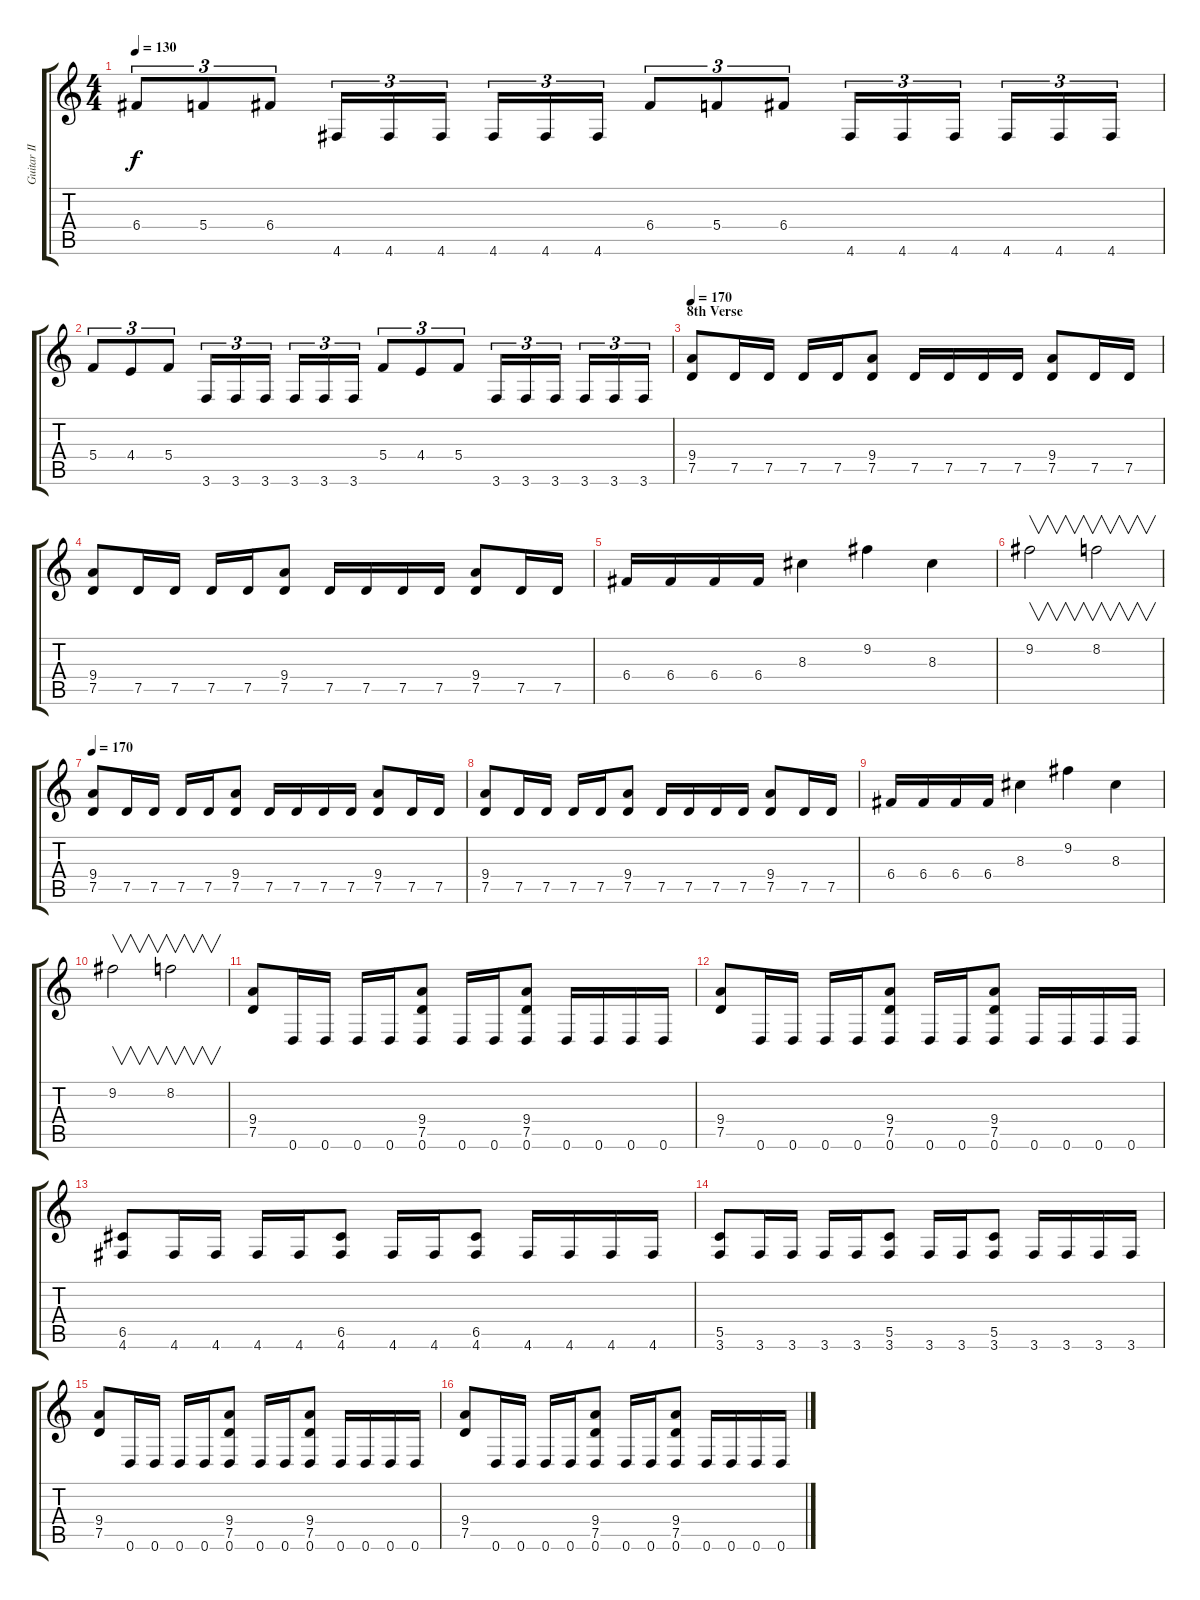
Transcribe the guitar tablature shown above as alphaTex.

\track ("Guitar II" "Guitar II") {instrument distortionguitar}
\staff {score tabs}
\tuning (D4 A3 F3 C3 G2 D2) {hide}
\ts (4 4)
\tempo 130
\clef g2
\ks c
6.4.8{tu (3 2) dy f} 5.4.8{tu (3 2)} 6.4.8{tu (3 2)} 4.6.16{tu (3 2)} 4.6.16{tu (3 2)} 4.6.16{tu (3 2)} 4.6.16{tu (3 2)} 4.6.16{tu (3 2)} 4.6.16{tu (3 2)} 6.4.8{tu (3 2)} 5.4.8{tu (3 2)} 6.4.8{tu (3 2)} 4.6.16{tu (3 2)} 4.6.16{tu (3 2)} 4.6.16{tu (3 2)} 4.6.16{tu (3 2)} 4.6.16{tu (3 2)} 4.6.16{tu (3 2)} |
5.4.8{tu (3 2)} 4.4.8{tu (3 2)} 5.4.8{tu (3 2)} 3.6.16{tu (3 2)} 3.6.16{tu (3 2)} 3.6.16{tu (3 2)} 3.6.16{tu (3 2)} 3.6.16{tu (3 2)} 3.6.16{tu (3 2)} 5.4.8{tu (3 2)} 4.4.8{tu (3 2)} 5.4.8{tu (3 2)} 3.6.16{tu (3 2)} 3.6.16{tu (3 2)} 3.6.16{tu (3 2)} 3.6.16{tu (3 2)} 3.6.16{tu (3 2)} 3.6.16{tu (3 2)} |
\section ("" "8th Verse")
\tempo 170
(9.4 7.5).8 7.5.16 7.5.16 7.5.16 7.5.16 (9.4 7.5).8 7.5.16 7.5.16 7.5.16 7.5.16 (9.4 7.5).8 7.5.16 7.5.16 |
(9.4 7.5).8 7.5.16 7.5.16 7.5.16 7.5.16 (9.4 7.5).8 7.5.16 7.5.16 7.5.16 7.5.16 (9.4 7.5).8 7.5.16 7.5.16 |
6.4.16 6.4.16 6.4.16 6.4.16 8.3.4 9.2.4 8.3.4 |
9.2.2{v} 8.2.2{v} |
\tempo 170
(9.4 7.5).8 7.5.16 7.5.16 7.5.16 7.5.16 (9.4 7.5).8 7.5.16 7.5.16 7.5.16 7.5.16 (9.4 7.5).8 7.5.16 7.5.16 |
(9.4 7.5).8 7.5.16 7.5.16 7.5.16 7.5.16 (9.4 7.5).8 7.5.16 7.5.16 7.5.16 7.5.16 (9.4 7.5).8 7.5.16 7.5.16 |
6.4.16 6.4.16 6.4.16 6.4.16 8.3.4 9.2.4 8.3.4 |
9.2.2{v} 8.2.2{v} |
(9.4 7.5).8 0.6.16 0.6.16 0.6.16 0.6.16 (9.4 7.5 0.6).8 0.6.16 0.6.16 (9.4 7.5 0.6).8 0.6.16 0.6.16 0.6.16 0.6.16 |
(9.4 7.5).8 0.6.16 0.6.16 0.6.16 0.6.16 (9.4 7.5 0.6).8 0.6.16 0.6.16 (9.4 7.5 0.6).8 0.6.16 0.6.16 0.6.16 0.6.16 |
(6.5 4.6).8 4.6.16 4.6.16 4.6.16 4.6.16 (6.5 4.6).8 4.6.16 4.6.16 (6.5 4.6).8 4.6.16 4.6.16 4.6.16 4.6.16 |
(5.5 3.6).8 3.6.16 3.6.16 3.6.16 3.6.16 (5.5 3.6).8 3.6.16 3.6.16 (5.5 3.6).8 3.6.16 3.6.16 3.6.16 3.6.16 |
(9.4 7.5).8 0.6.16 0.6.16 0.6.16 0.6.16 (9.4 7.5 0.6).8 0.6.16 0.6.16 (9.4 7.5 0.6).8 0.6.16 0.6.16 0.6.16 0.6.16 |
(9.4 7.5).8 0.6.16 0.6.16 0.6.16 0.6.16 (9.4 7.5 0.6).8 0.6.16 0.6.16 (9.4 7.5 0.6).8 0.6.16 0.6.16 0.6.16 0.6.16
